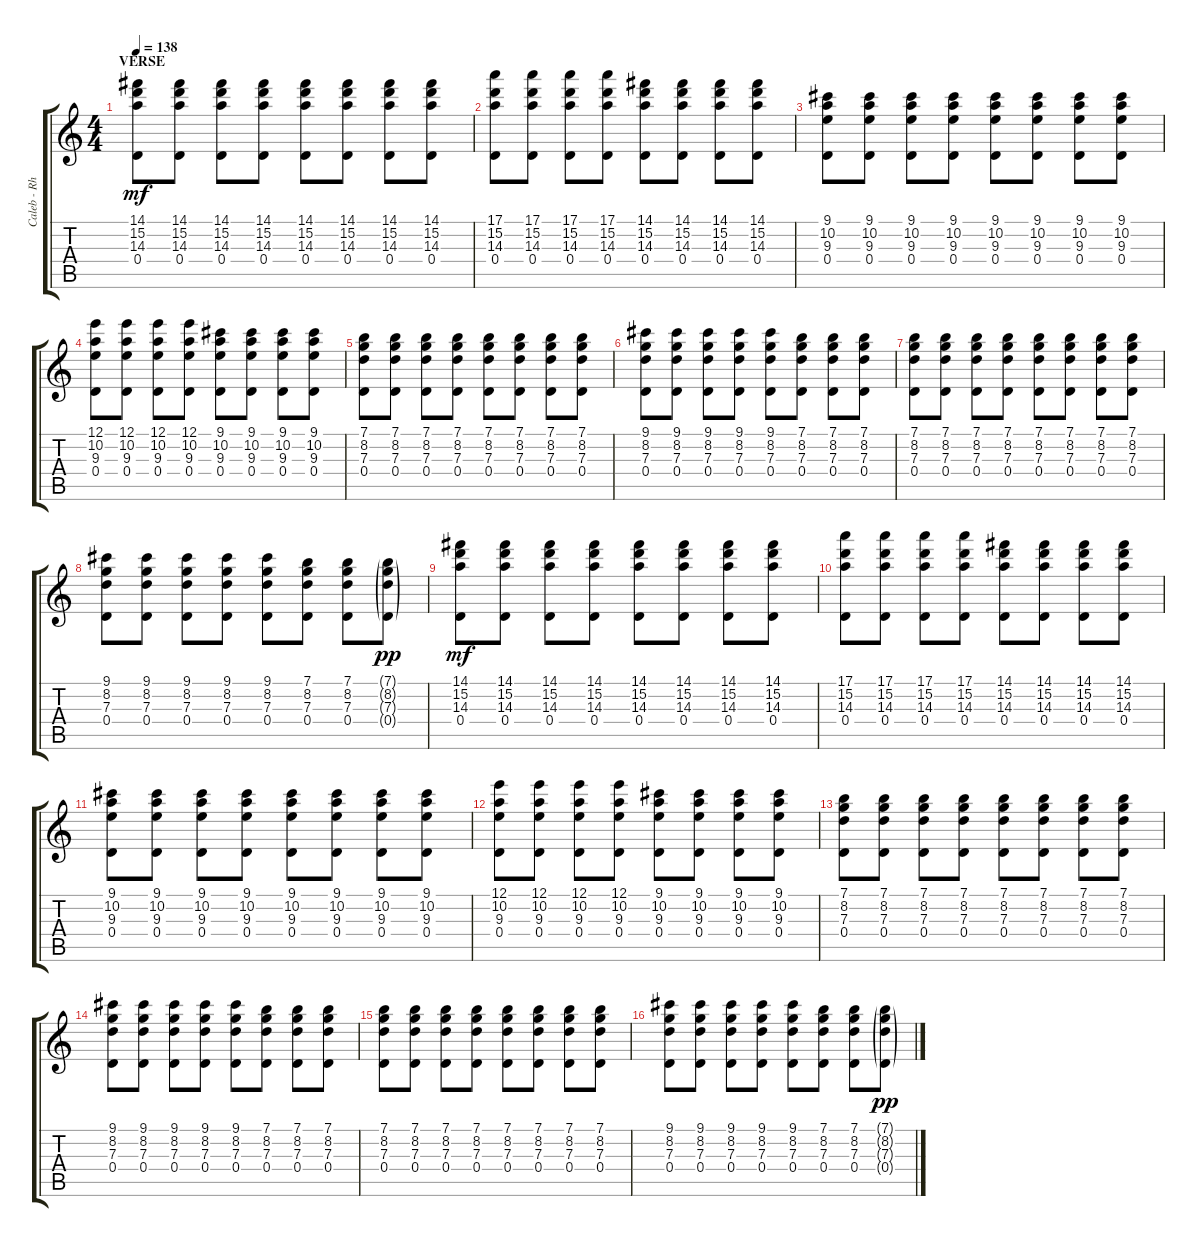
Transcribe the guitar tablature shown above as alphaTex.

\track ("Caleb - Rhythm Guitar" "Caleb - Rh") {instrument distortionguitar}
\staff {score tabs}
\tuning (E4 B3 G3 D3 A2 E2) {hide}
\ts (4 4)
\section ("" "VERSE")
\tempo 138
\clef g2
\ks c
(14.1 15.2 14.3 0.4).8{dy mf} (14.1 15.2 14.3 0.4).8 (14.1 15.2 14.3 0.4).8 (14.1 15.2 14.3 0.4).8 (14.1 15.2 14.3 0.4).8 (14.1 15.2 14.3 0.4).8 (14.1 15.2 14.3 0.4).8 (14.1 15.2 14.3 0.4).8 |
(17.1 15.2 14.3 0.4).8 (17.1 15.2 14.3 0.4).8 (17.1 15.2 14.3 0.4).8 (17.1 15.2 14.3 0.4).8 (14.1 15.2 14.3 0.4).8 (14.1 15.2 14.3 0.4).8 (14.1 15.2 14.3 0.4).8 (14.1 15.2 14.3 0.4).8 |
(9.1 10.2 9.3 0.4).8 (9.1 10.2 9.3 0.4).8 (9.1 10.2 9.3 0.4).8 (9.1 10.2 9.3 0.4).8 (9.1 10.2 9.3 0.4).8 (9.1 10.2 9.3 0.4).8 (9.1 10.2 9.3 0.4).8 (9.1 10.2 9.3 0.4).8 |
(12.1 10.2 9.3 0.4).8 (12.1 10.2 9.3 0.4).8 (12.1 10.2 9.3 0.4).8 (12.1 10.2 9.3 0.4).8 (9.1 10.2 9.3 0.4).8 (9.1 10.2 9.3 0.4).8 (9.1 10.2 9.3 0.4).8 (9.1 10.2 9.3 0.4).8 |
(7.1 8.2 7.3 0.4).8 (7.1 8.2 7.3 0.4).8 (7.1 8.2 7.3 0.4).8 (7.1 8.2 7.3 0.4).8 (7.1 8.2 7.3 0.4).8 (7.1 8.2 7.3 0.4).8 (7.1 8.2 7.3 0.4).8 (7.1 8.2 7.3 0.4).8 |
(9.1 8.2 7.3 0.4).8 (9.1 8.2 7.3 0.4).8 (9.1 8.2 7.3 0.4).8 (9.1 8.2 7.3 0.4).8 (9.1 8.2 7.3 0.4).8 (7.1 8.2 7.3 0.4).8 (7.1 8.2 7.3 0.4).8 (7.1 8.2 7.3 0.4).8 |
(7.1 8.2 7.3 0.4).8 (7.1 8.2 7.3 0.4).8 (7.1 8.2 7.3 0.4).8 (7.1 8.2 7.3 0.4).8 (7.1 8.2 7.3 0.4).8 (7.1 8.2 7.3 0.4).8 (7.1 8.2 7.3 0.4).8 (7.1 8.2 7.3 0.4).8 |
(9.1 8.2 7.3 0.4).8 (9.1 8.2 7.3 0.4).8 (9.1 8.2 7.3 0.4).8 (9.1 8.2 7.3 0.4).8 (9.1 8.2 7.3 0.4).8 (7.1 8.2 7.3 0.4).8 (7.1 8.2 7.3 0.4).8 (7.1{g} 8.2{g} 7.3{g} 0.4{g}).8{dy pp} |
(14.1 15.2 14.3 0.4).8{dy mf} (14.1 15.2 14.3 0.4).8 (14.1 15.2 14.3 0.4).8 (14.1 15.2 14.3 0.4).8 (14.1 15.2 14.3 0.4).8 (14.1 15.2 14.3 0.4).8 (14.1 15.2 14.3 0.4).8 (14.1 15.2 14.3 0.4).8 |
(17.1 15.2 14.3 0.4).8 (17.1 15.2 14.3 0.4).8 (17.1 15.2 14.3 0.4).8 (17.1 15.2 14.3 0.4).8 (14.1 15.2 14.3 0.4).8 (14.1 15.2 14.3 0.4).8 (14.1 15.2 14.3 0.4).8 (14.1 15.2 14.3 0.4).8 |
(9.1 10.2 9.3 0.4).8 (9.1 10.2 9.3 0.4).8 (9.1 10.2 9.3 0.4).8 (9.1 10.2 9.3 0.4).8 (9.1 10.2 9.3 0.4).8 (9.1 10.2 9.3 0.4).8 (9.1 10.2 9.3 0.4).8 (9.1 10.2 9.3 0.4).8 |
(12.1 10.2 9.3 0.4).8 (12.1 10.2 9.3 0.4).8 (12.1 10.2 9.3 0.4).8 (12.1 10.2 9.3 0.4).8 (9.1 10.2 9.3 0.4).8 (9.1 10.2 9.3 0.4).8 (9.1 10.2 9.3 0.4).8 (9.1 10.2 9.3 0.4).8 |
(7.1 8.2 7.3 0.4).8 (7.1 8.2 7.3 0.4).8 (7.1 8.2 7.3 0.4).8 (7.1 8.2 7.3 0.4).8 (7.1 8.2 7.3 0.4).8 (7.1 8.2 7.3 0.4).8 (7.1 8.2 7.3 0.4).8 (7.1 8.2 7.3 0.4).8 |
(9.1 8.2 7.3 0.4).8 (9.1 8.2 7.3 0.4).8 (9.1 8.2 7.3 0.4).8 (9.1 8.2 7.3 0.4).8 (9.1 8.2 7.3 0.4).8 (7.1 8.2 7.3 0.4).8 (7.1 8.2 7.3 0.4).8 (7.1 8.2 7.3 0.4).8 |
(7.1 8.2 7.3 0.4).8 (7.1 8.2 7.3 0.4).8 (7.1 8.2 7.3 0.4).8 (7.1 8.2 7.3 0.4).8 (7.1 8.2 7.3 0.4).8 (7.1 8.2 7.3 0.4).8 (7.1 8.2 7.3 0.4).8 (7.1 8.2 7.3 0.4).8 |
(9.1 8.2 7.3 0.4).8 (9.1 8.2 7.3 0.4).8 (9.1 8.2 7.3 0.4).8 (9.1 8.2 7.3 0.4).8 (9.1 8.2 7.3 0.4).8 (7.1 8.2 7.3 0.4).8 (7.1 8.2 7.3 0.4).8 (7.1{g} 8.2{g} 7.3{g} 0.4{g}).8{dy pp}
